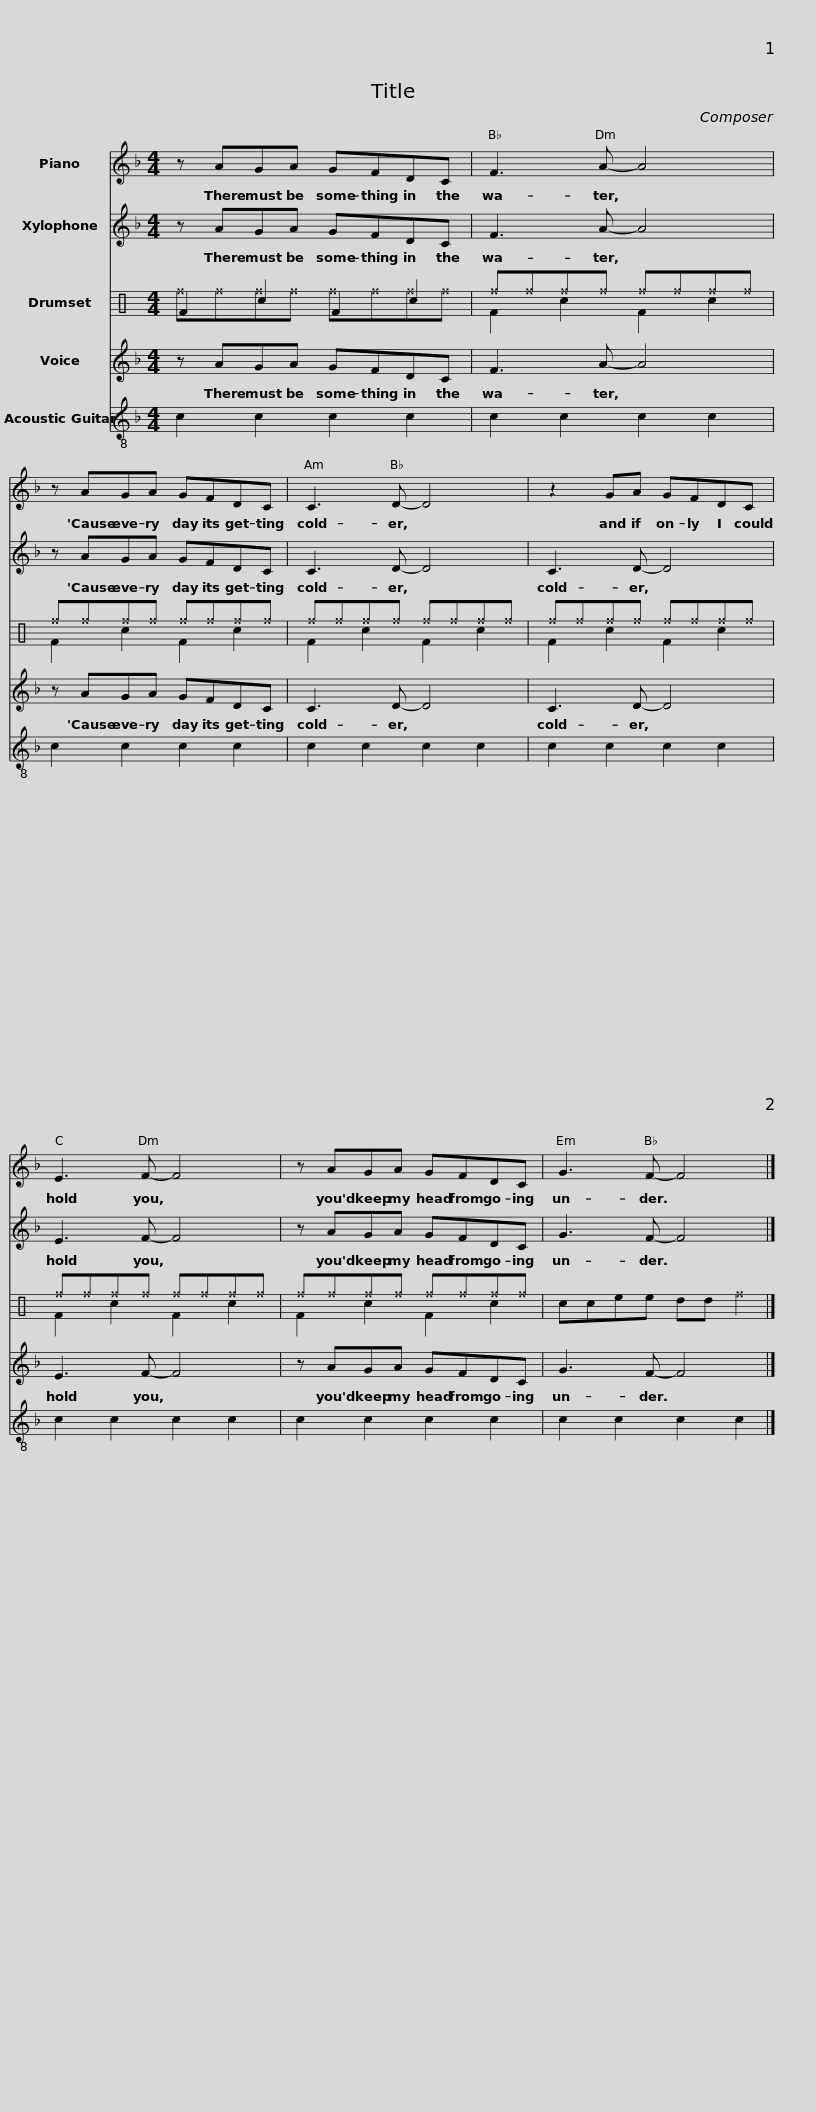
X:1
%%score 1 2 ( 3 4 5 ) 6 7
L:1/8
M:4/4
I:linebreak $
K:F
V:1 treble
V:2 treble transpose=12
V:3 perc
K:none
V:4 perc
K:none
V:5 perc
K:none
V:6 treble
V:7 treble-8
V:1
 z AGA GFDC | F3 A- A4 | z AGA GFDC |$ C3 D- D4 | z2 GA GFDC | %5
 E3 F- F4 |$ z AGA GFDC | G3 F- F4 |] %8
V:2
 z AGA GFDC | F3 A- A4 | z AGA GFDC |$ C3 D- D4 | C3 D- D4 | %5
 E3 F- F4 |$ z AGA GFDC | G3 F- F4 |] %8
V:3
[K:C] F2 c2 F2 c2 | ^f^f^f^f ^f^f^f^f | ^f^f^f^f ^f^f^f^f |$ ^f^f^f^f ^f^f^f^f | ^f^f^f^f ^f^f^f^f | %5
 ^f^f^f^f ^f^f^f^f |$ ^f^f^f^f ^f^f^f^f | ccee dd ^f2 |] %8
V:4
[K:C] ^f^f^f^f ^f^f^f^f | x8 | x8 |$ x8 | x8 | %5
 x8 |$ x8 | x8 |] %8
V:5
[K:C] x8 | F2 c2 F2 c2 | F2 c2 F2 c2 |$ F2 c2 F2 c2 | F2 c2 F2 c2 | %5
 F2 c2 F2 c2 |$ F2 c2 F2 c2 | x8 |] %8
V:6
 z AGA GFDC | F3 A- A4 | z AGA GFDC |$ C3 D- D4 | C3 D- D4 | %5
 E3 F- F4 |$ z AGA GFDC | G3 F- F4 |] %8
V:7
 c2 c2 c2 c2 | c2 c2 c2 c2 | c2 c2 c2 c2 |$ c2 c2 c2 c2 | c2 c2 c2 c2 | %5
 c2 c2 c2 c2 |$ c2 c2 c2 c2 | c2 c2 c2 c2 |] %8
